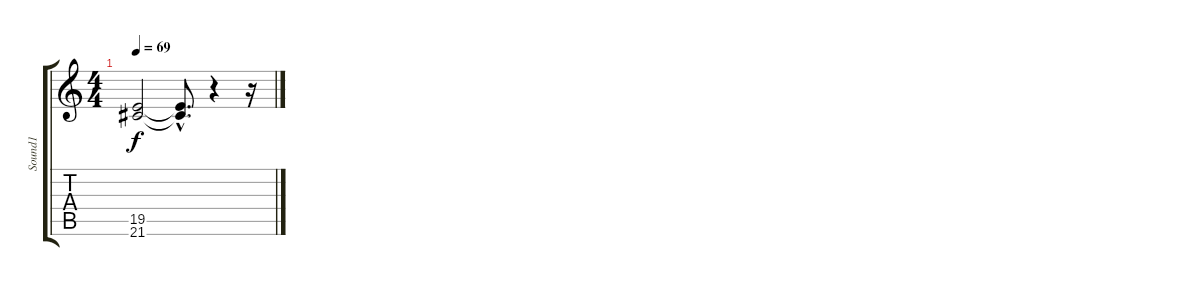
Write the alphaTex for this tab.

\track ("Sound1" "Sound1") {instrument cello}
\staff {score tabs}
\tuning (E4 B3 G3 D3 A2 E2) {hide}
\ts (4 4)
\tempo 69
\clef g2
\ks c
(19.5{t} 21.6{t}).2{dy f} (19.5{hac t} 21.6{hac t}).8{d} r.4 r.16
